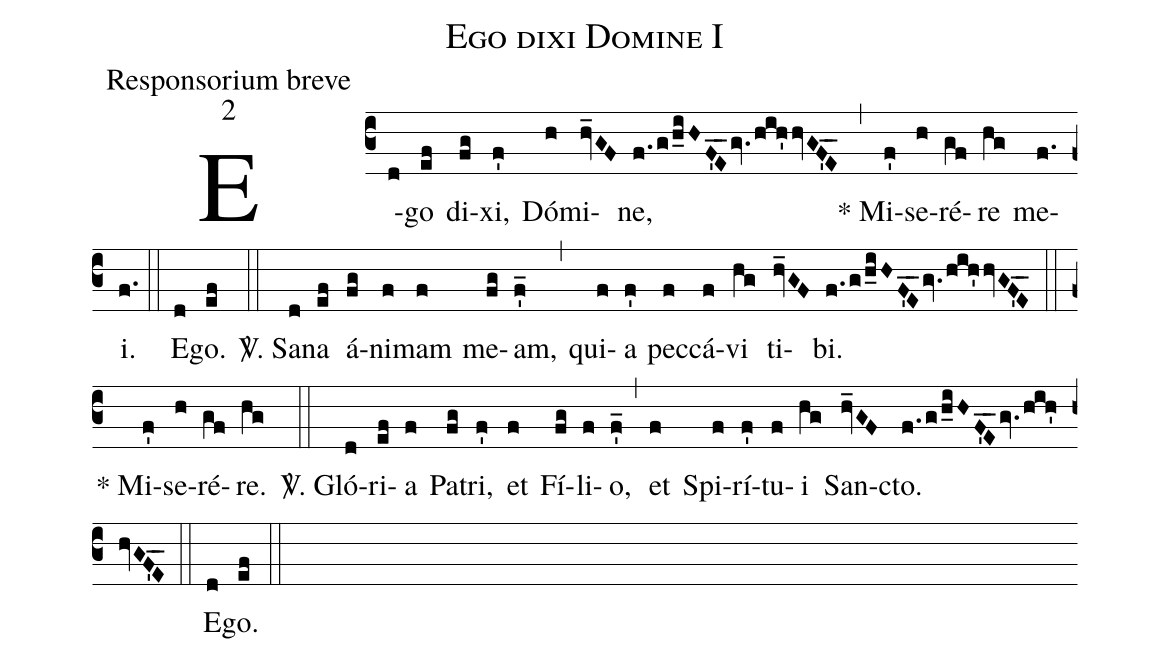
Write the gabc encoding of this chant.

name:Ego dixi Domine I;
office-part:Responsorium breve;
mode:2;
%%
(c3) E(d)go(ef) di(fg)xi,(f') Dó(h)mi(hv_GF)ne,(f./g/h_iH/F'_E_gv.hih'hvGF'_5E_) (,) * Mi(f')se(h)ré(gf)re(hg) me(f.)i.(f.) (::) E(d)go.(ef) (::)
<sp>V/</sp>. Sa(d)na(ef) á(fg)ni(f)mam(f) me(fg)am,(f'_) (,) qui(f)a(f') pec(f)cá(f)vi(hg) ti(hv_GF)bi.(f./g/h_iH/F'_E_gv.hih'hvGF'_5E_) (::) * Mi(f')se(h)ré(gf)re.(hg) (::)
<sp>V/</sp>. Gló(d)ri(ef)a(f) Pa(fg)tri,(f') et(f) Fí(fg)li(f)o,(f'_) (,) et(f) Spi(f)rí(f')tu(f)i(hg) San(hv_GF)cto.(f./g/h_iH/F'_E_gv.hih'hvGF'_5E_) (::) E(d)go.(ef) (::)
